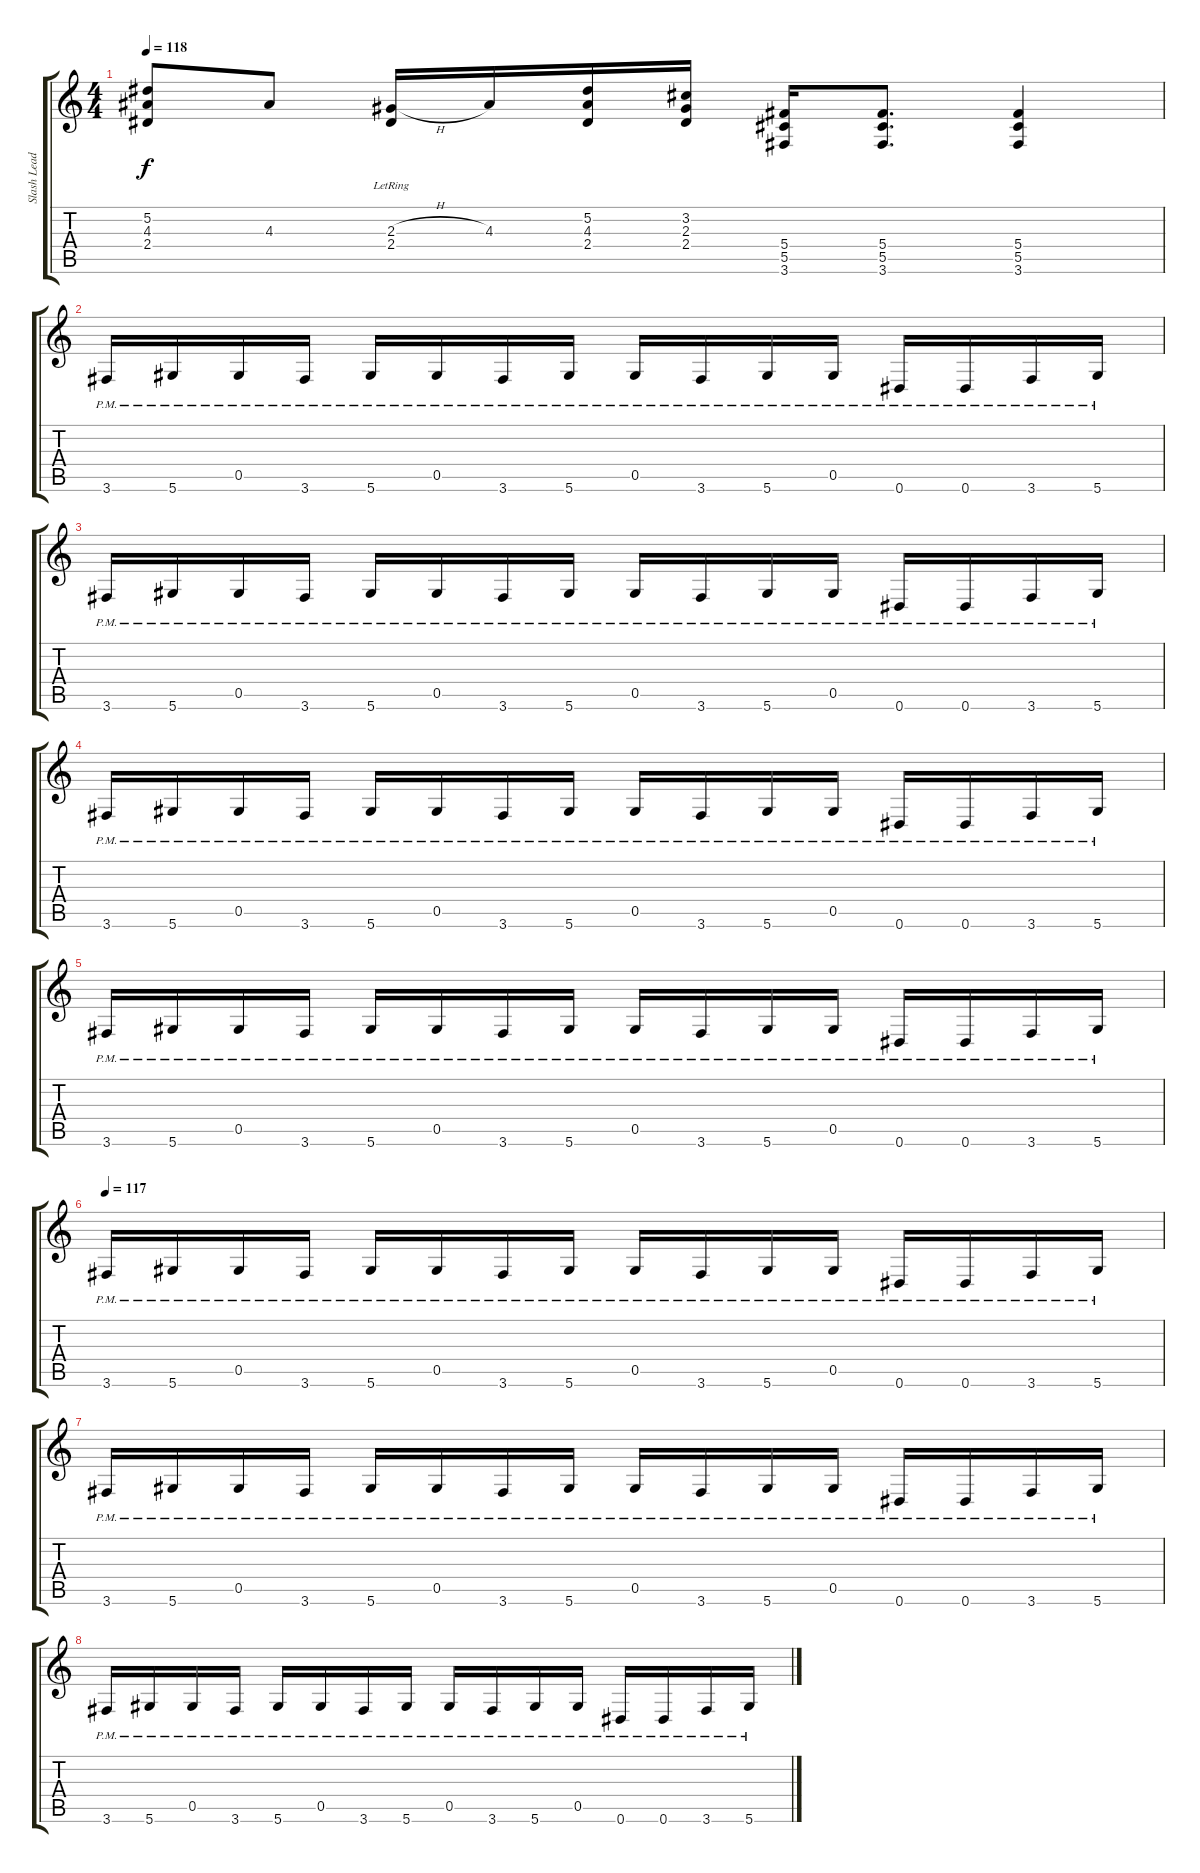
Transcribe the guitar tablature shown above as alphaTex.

\track ("Slash Lead" "Slash Lead") {instrument overdrivenguitar}
\staff {score tabs}
\tuning (Eb4 Bb3 Gb3 Db3 Ab2 Eb2) {hide}
\ts (4 4)
\tempo 118
\clef g2
\ks c
(5.2{t} 4.3{t} 2.4{t}).8{dy f} 4.3.8 (2.3{h} 2.4{lr}).16 4.3.16 (5.2 4.3 2.4).16 (3.2 2.3 2.4).16 (5.4 5.5 3.6).16 (5.4 5.5 3.6).8{d} (5.4 5.5 3.6).4 |
3.6{pm}.16 5.6{pm}.16 0.5{pm}.16 3.6{pm}.16 5.6{pm}.16 0.5{pm}.16 3.6{pm}.16 5.6{pm}.16 0.5{pm}.16 3.6{pm}.16 5.6{pm}.16 0.5{pm}.16 0.6{pm}.16 0.6{pm}.16 3.6{pm}.16 5.6{pm}.16 |
3.6{pm}.16 5.6{pm}.16 0.5{pm}.16 3.6{pm}.16 5.6{pm}.16 0.5{pm}.16 3.6{pm}.16 5.6{pm}.16 0.5{pm}.16 3.6{pm}.16 5.6{pm}.16 0.5{pm}.16 0.6{pm}.16 0.6{pm}.16 3.6{pm}.16 5.6{pm}.16 |
3.6{pm}.16 5.6{pm}.16 0.5{pm}.16 3.6{pm}.16 5.6{pm}.16 0.5{pm}.16 3.6{pm}.16 5.6{pm}.16 0.5{pm}.16 3.6{pm}.16 5.6{pm}.16 0.5{pm}.16 0.6{pm}.16 0.6{pm}.16 3.6{pm}.16 5.6{pm}.16 |
3.6{pm}.16 5.6{pm}.16 0.5{pm}.16 3.6{pm}.16 5.6{pm}.16 0.5{pm}.16 3.6{pm}.16 5.6{pm}.16 0.5{pm}.16 3.6{pm}.16 5.6{pm}.16 0.5{pm}.16 0.6{pm}.16 0.6{pm}.16 3.6{pm}.16 5.6{pm}.16 |
\tempo 117
3.6{pm}.16 5.6{pm}.16 0.5{pm}.16 3.6{pm}.16 5.6{pm}.16 0.5{pm}.16 3.6{pm}.16 5.6{pm}.16 0.5{pm}.16 3.6{pm}.16 5.6{pm}.16 0.5{pm}.16 0.6{pm}.16 0.6{pm}.16 3.6{pm}.16 5.6{pm}.16 |
3.6{pm}.16 5.6{pm}.16 0.5{pm}.16 3.6{pm}.16 5.6{pm}.16 0.5{pm}.16 3.6{pm}.16 5.6{pm}.16 0.5{pm}.16 3.6{pm}.16 5.6{pm}.16 0.5{pm}.16 0.6{pm}.16 0.6{pm}.16 3.6{pm}.16 5.6{pm}.16 |
3.6{pm}.16 5.6{pm}.16 0.5{pm}.16 3.6{pm}.16 5.6{pm}.16 0.5{pm}.16 3.6{pm}.16 5.6{pm}.16 0.5{pm}.16 3.6{pm}.16 5.6{pm}.16 0.5{pm}.16 0.6{pm}.16 0.6{pm}.16 3.6{pm}.16 5.6{pm}.16
